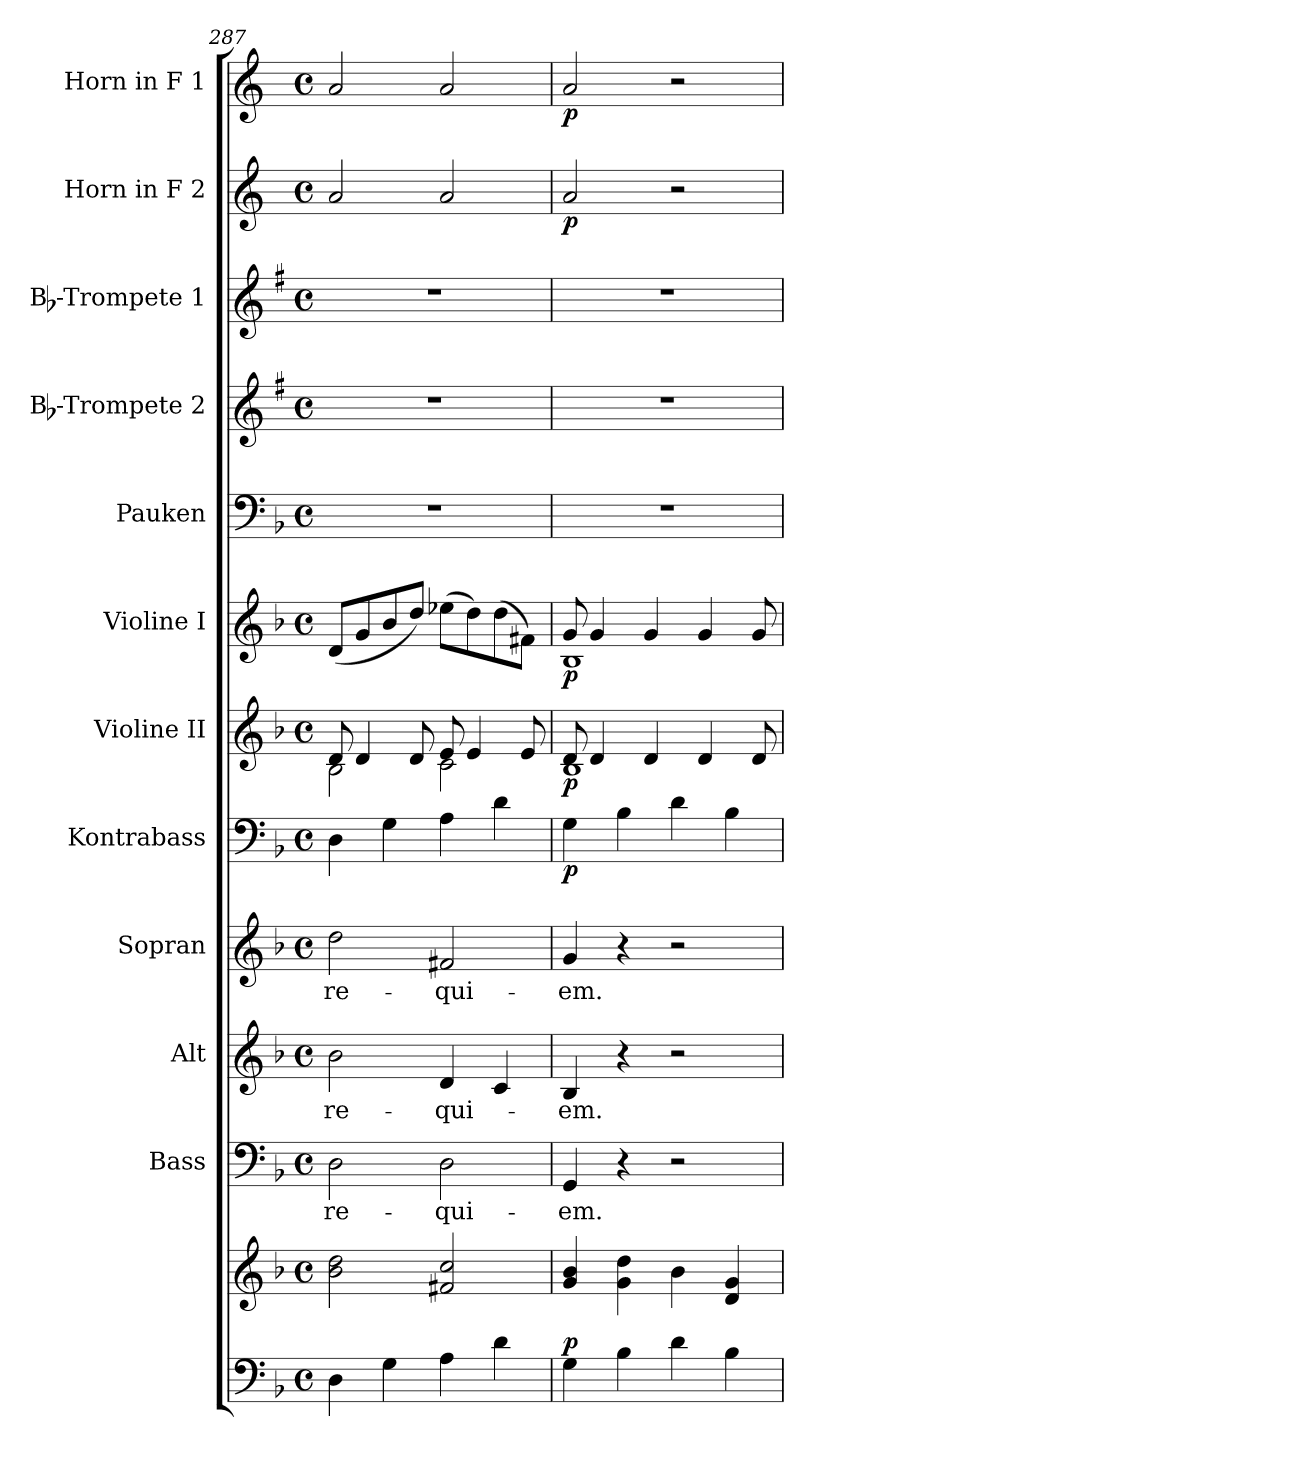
**kern	**kern	**dynam	**kern	**text	**kern	**text	**kern	**text	**kern	**dynam	**kern	**dynam	**kern	**dynam	**kern	**kern	**kern	**kern	**dynam	**kern	**dynam
*part12	*part12	*part12	*part11	*part11	*part10	*part10	*part9	*part9	*part8	*part8	*part7	*part7	*part6	*part6	*part5	*part4	*part3	*part2	*part2	*part1	*part1
*staff13	*staff12	*staff12/13	*staff11	*staff11	*staff10	*staff10	*staff9	*staff9	*staff8	*staff8	*staff7	*staff7	*staff6	*staff6	*staff5	*staff4	*staff3	*staff2	*staff2	*staff1	*staff1
*	*	*	*I"Bass	*	*I"Alt	*	*I"Sopran	*	*I"Kontrabass	*	*I"Violine II	*	*I"Violine I	*	*I"Pauken	*I"Bb-Trompete 2	*I"Bb-Trompete 1	*I"Horn in F 2	*	*I"Horn in F 1	*
*	*	*	*I'B.	*	*I'A.	*	*I'S.	*	*I'Kb.	*	*I'Vl. II	*	*I'Vl. I	*	*I'Pk.	*I'Bb Trp. 2	*I'Bb Trp. 1	*	*	*	*
*clefF4	*clefG2	*	*clefF4	*	*clefG2	*	*clefG2	*	*clefF4	*	*clefG2	*	*clefG2	*	*clefF4	*clefG2	*clefG2	*clefG2	*	*clefG2	*
*	*	*	*	*	*	*	*	*	*ITrd7c12	*	*	*	*	*	*	*ITrd1c2	*ITrd1c2	*ITrd4c7	*	*ITrd4c7	*
*k[b-]	*k[b-]	*	*k[b-]	*	*k[b-]	*	*k[b-]	*	*k[b-]	*	*k[b-]	*	*k[b-]	*	*k[b-]	*k[b-]	*k[b-]	*k[b-]	*	*k[b-]	*
*F:	*F:	*	*F:	*	*F:	*	*F:	*	*F:	*	*F:	*	*F:	*	*F:	*F:	*F:	*F:	*	*F:	*
*M4/4	*M4/4	*	*M4/4	*	*M4/4	*	*M4/4	*	*M4/4	*	*M4/4	*	*M4/4	*	*M4/4	*M4/4	*M4/4	*M4/4	*	*M4/4	*
*met(c)	*met(c)	*	*met(c)	*	*met(c)	*	*met(c)	*	*met(c)	*	*met(c)	*	*met(c)	*	*met(c)	*met(c)	*met(c)	*met(c)	*	*met(c)	*
=287	=287	=287	=287	=287	=287	=287	=287	=287	=287	=287	=287	=287	=287	=287	=287	=287	=287	=287	=287	=287	=287
!	!	!	!	!LO:LY:b	!	!LO:LY:b	!	!LO:LY:b	!	!	!	!	!	!	!	!	!	!	!	!	!
*	*	*	*	*	*	*	*	*	*	*	*^	*	*	*	*	*	*	*	*	*	*
4D\	2b-\ 2dd\	.	2D\	re-	2b-\	re-	2dd\	re-	4DD\	.	8d/	2B-\	.	(<8d/L	.	1r	1r	1r	2d/	.	2d/	.
.	.	.	.	.	.	.	.	.	.	.	4d/	.	.	8g/	.	.	.	.	.	.	.	.
4G\	.	.	.	.	.	.	.	.	4GG\	.	.	.	.	8b-/	.	.	.	.	.	.	.	.
.	.	.	.	.	.	.	.	.	.	.	8d/	.	.	8dd/J)	.	.	.	.	.	.	.	.
!	!	!	!	!LO:LY:b	!	!LO:LY:b	!	!LO:LY:b	!	!	!	!	!	!	!	!	!	!	!	!	!	!
4A\	2f#X/ 2cc/	.	2D\	-qui-	4d/	-qui-	2f#X/	-qui-	4AA\	.	8e/	2c\	.	(>8ee-X\L	.	.	.	.	2d/	.	2d/	.
.	.	.	.	.	.	.	.	.	.	.	4e/	.	.	8dd\)	.	.	.	.	.	.	.	.
4d\	.	.	.	.	4c/	.	.	.	4D\	.	.	.	.	(>8dd\	.	.	.	.	.	.	.	.
.	.	.	.	.	.	.	.	.	.	.	8e/	.	.	8f#X\J)	.	.	.	.	.	.	.	.
=288	=288	=288	=288	=288	=288	=288	=288	=288	=288	=288	=288	=288	=288	=288	=288	=288	=288	=288	=288	=288	=288	=288
!	!	!LO:DY:a=2	!	!LO:LY:b	!	!LO:LY:b	!	!LO:LY:b	!	!LO:DY:b	!	!	!LO:DY:b	!	!LO:DY:b	!	!	!	!	!LO:DY:b	!	!LO:DY:b
*	*	*	*	*	*	*	*	*	*	*	*	*	*	*^	*	*	*	*	*	*	*	*
4G\	4g/ 4b-/	p	4GG/	-em.	4B-/	-em.	4g/	-em.	4GG\	p	8d/	1B-	p	8g/	1B-	p	1r	1r	1r	2d/	p	2d/	p
.	.	.	.	.	.	.	.	.	.	.	4d/	.	.	4g/	.	.	.	.	.	.	.	.	.
4B-\	4g\ 4dd\	.	4r	.	4r	.	4r	.	4BB-\	.	.	.	.	.	.	.	.	.	.	.	.	.	.
.	.	.	.	.	.	.	.	.	.	.	4d/	.	.	4g/	.	.	.	.	.	.	.	.	.
4d\	4b-\	.	2r	.	2r	.	2r	.	4D\	.	.	.	.	.	.	.	.	.	.	2r	.	2r	.
.	.	.	.	.	.	.	.	.	.	.	4d/	.	.	4g/	.	.	.	.	.	.	.	.	.
4B-\	4d/ 4g/	.	.	.	.	.	.	.	4BB-\	.	.	.	.	.	.	.	.	.	.	.	.	.	.
.	.	.	.	.	.	.	.	.	.	.	8d/	.	.	8g/	.	.	.	.	.	.	.	.	.
*	*	*	*	*	*	*	*	*	*	*	*v	*v	*	*	*	*	*	*	*	*	*	*	*
*	*	*	*	*	*	*	*	*	*	*	*	*	*v	*v	*	*	*	*	*	*	*	*
=	=	=	=	=	=	=	=	=	=	=	=	=	=	=	=	=	=	=	=	=	=
*-	*-	*-	*-	*-	*-	*-	*-	*-	*-	*-	*-	*-	*-	*-	*-	*-	*-	*-	*-	*-	*-
